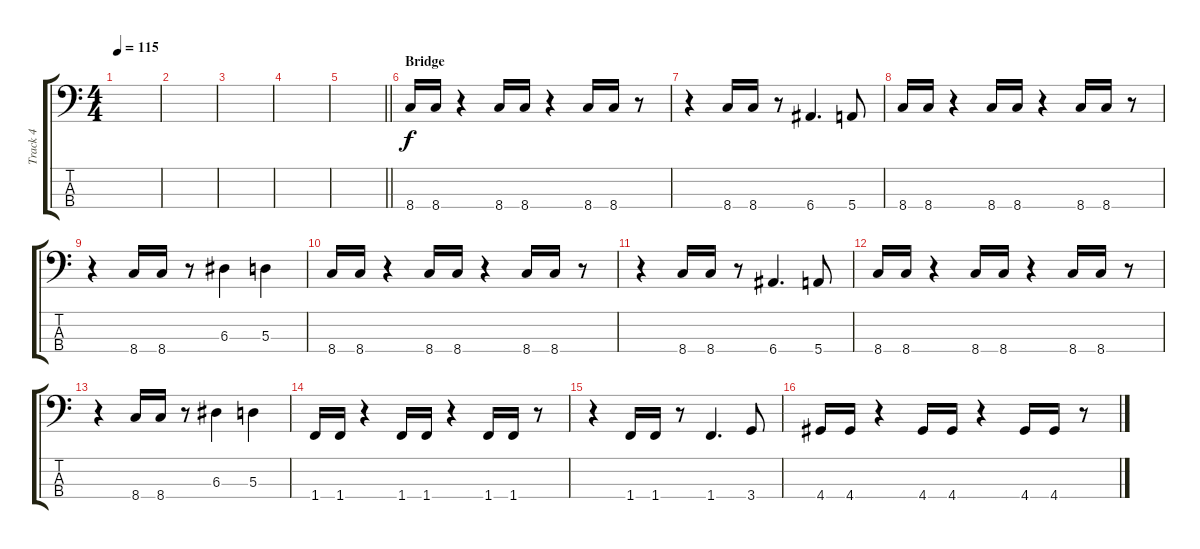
\track ("Track 4" "Track 4") {instrument slapbass1}
\staff {score tabs}
\tuning (G2 D2 A1 E1) {hide}
\ts (4 4)
\tempo 115
\clef f4
\ks c
|
|
|
|
\barLineRight lightlight
|
\section ("" "Bridge")
8.4.16 8.4.16 r.4 8.4.16 8.4.16 r.4 8.4.16 8.4.16 r.8 |
r.4 8.4.16 8.4.16 r.8 6.4.4{d} 5.4.8 |
8.4.16 8.4.16 r.4 8.4.16 8.4.16 r.4 8.4.16 8.4.16 r.8 |
r.4 8.4.16 8.4.16 r.8 6.3.4 5.3.4 |
8.4.16 8.4.16 r.4 8.4.16 8.4.16 r.4 8.4.16 8.4.16 r.8 |
r.4 8.4.16 8.4.16 r.8 6.4.4{d} 5.4.8 |
8.4.16 8.4.16 r.4 8.4.16 8.4.16 r.4 8.4.16 8.4.16 r.8 |
r.4 8.4.16 8.4.16 r.8 6.3.4 5.3.4 |
1.4.16 1.4.16 r.4 1.4.16 1.4.16 r.4 1.4.16 1.4.16 r.8 |
r.4 1.4.16 1.4.16 r.8 1.4.4{d} 3.4.8 |
4.4.16 4.4.16 r.4 4.4.16 4.4.16 r.4 4.4.16 4.4.16 r.8
